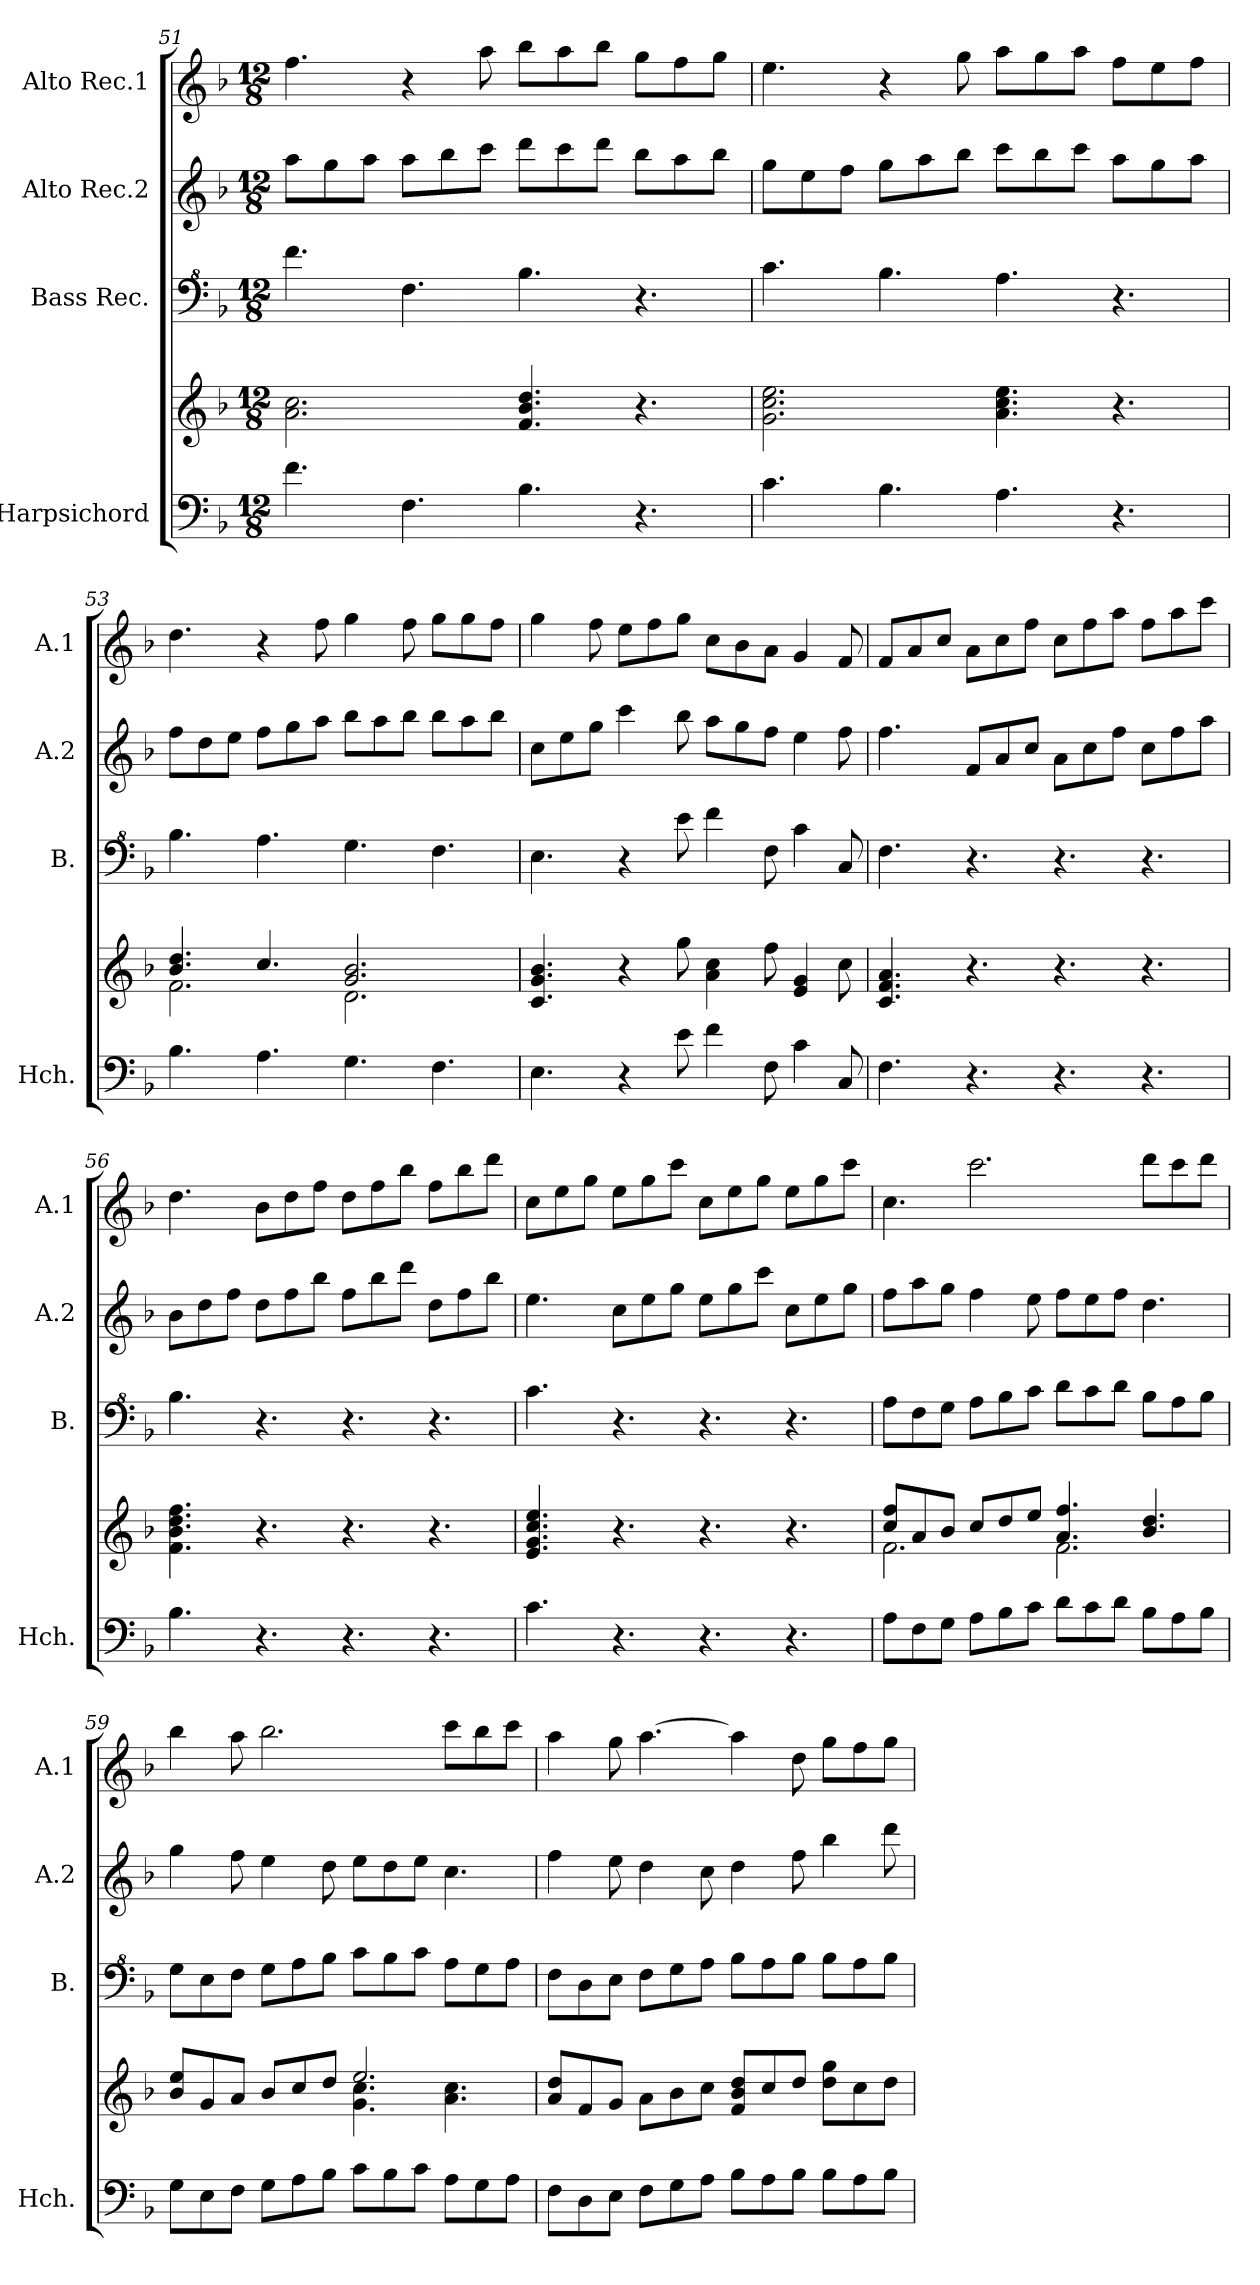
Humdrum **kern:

**kern	**kern	**kern	**kern	**kern
*part4	*part4	*part3	*part2	*part1
*staff5	*staff4	*staff3	*staff2	*staff1
*I"Harpsichord	*	*I"Bass Rec.	*I"Alto Rec.2	*I"Alto Rec.1
*I'Hch.	*	*I'B.	*I'A.2	*I'A.1
*clefF4	*clefG2	*clefF^4	*clefG2	*clefG2
*k[b-]	*k[b-]	*k[b-]	*k[b-]	*k[b-]
*M12/8	*M12/8	*M12/8	*M12/8	*M12/8
=51	=51	=51	=51	=51
4.f\	2.a\ 2.cc\	4.ff\	8aa\L	4.ff\
.	.	.	8gg\	.
.	.	.	8aa\J	.
4.F\	.	4.f\	8aa\L	4r
.	.	.	8bb-\	.
.	.	.	8ccc\J	8aa\
4.B-\	4.f/ 4.b-/ 4.dd/	4.b-\	8ddd\L	8bb-\L
.	.	.	8ccc\	8aa\
.	.	.	8ddd\J	8bb-\J
4.r	4.r	4.r	8bb-\L	8gg\L
.	.	.	8aa\	8ff\
.	.	.	8bb-\J	8gg\J
=52	=52	=52	=52	=52
4.c\	2.g\ 2.cc\ 2.ee\	4.cc\	8gg\L	4.ee\
.	.	.	8ee\	.
.	.	.	8ff\J	.
4.B-\	.	4.b-\	8gg\L	4r
.	.	.	8aa\	.
.	.	.	8bb-\J	8gg\
4.A\	4.a\ 4.cc\ 4.ee\	4.a\	8ccc\L	8aa\L
.	.	.	8bb-\	8gg\
.	.	.	8ccc\J	8aa\J
4.r	4.r	4.r	8aa\L	8ff\L
.	.	.	8gg\	8ee\
.	.	.	8aa\J	8ff\J
!!LO:LB:g=z
=53	=53	=53	=53	=53
*	*^	*	*	*
4.B-\	4.b-/ 4.dd/	2.f\	4.b-\	8ff\L	4.dd\
.	.	.	.	8dd\	.
.	.	.	.	8ee\J	.
4.A\	4.cc/	.	4.a\	8ff\L	4r
.	.	.	.	8gg\	.
.	.	.	.	8aa\J	8ff\
4.G\	2.g/ 2.b-/	2.d\	4.g\	8bb-\L	4gg\
.	.	.	.	8aa\	.
.	.	.	.	8bb-\J	8ff\
4.F\	.	.	4.f\	8bb-\L	8gg\L
.	.	.	.	8aa\	8gg\
.	.	.	.	8bb-\J	8ff\J
*	*v	*v	*	*	*
=54	=54	=54	=54	=54
4.E\	4.c/ 4.g/ 4.b-/	4.e\	8cc\L	4gg\
.	.	.	8ee\	.
.	.	.	8gg\J	8ff\
4r	4r	4r	4ccc\	8ee\L
.	.	.	.	8ff\
8e\	8gg\	8ee\	8bb-\	8gg\J
4f\	4a\ 4cc\	4ff\	8aa\L	8cc\L
.	.	.	8gg\	8b-\
8F\	8ff\	8f\	8ff\J	8a\J
4c\	4e/ 4g/	4cc\	4ee\	4g/
8C/	8cc\	8c/	8ff\	8f/
=55	=55	=55	=55	=55
4.F\	4.c/ 4.f/ 4.a/	4.f\	4.ff\	8f/L
.	.	.	.	8a/
.	.	.	.	8cc/J
4.r	4.r	4.r	8f/L	8a\L
.	.	.	8a/	8cc\
.	.	.	8cc/J	8ff\J
4.r	4.r	4.r	8a\L	8cc\L
.	.	.	8cc\	8ff\
.	.	.	8ff\J	8aa\J
4.r	4.r	4.r	8cc\L	8ff\L
.	.	.	8ff\	8aa\
.	.	.	8aa\J	8ccc\J
=56	=56	=56	=56	=56
4.B-\	4.f\ 4.b-\ 4.dd\ 4.ff\	4.b-\	8b-\L	4.dd\
.	.	.	8dd\	.
.	.	.	8ff\J	.
4.r	4.r	4.r	8dd\L	8b-\L
.	.	.	8ff\	8dd\
.	.	.	8bb-\J	8ff\J
4.r	4.r	4.r	8ff\L	8dd\L
.	.	.	8bb-\	8ff\
.	.	.	8ddd\J	8bb-\J
4.r	4.r	4.r	8dd\L	8ff\L
.	.	.	8ff\	8bb-\
.	.	.	8bb-\J	8ddd\J
=57	=57	=57	=57	=57
4.c\	4.e/ 4.g/ 4.cc/ 4.ee/	4.cc\	4.ee\	8cc\L
.	.	.	.	8ee\
.	.	.	.	8gg\J
4.r	4.r	4.r	8cc\L	8ee\L
.	.	.	8ee\	8gg\
.	.	.	8gg\J	8ccc\J
4.r	4.r	4.r	8ee\L	8cc\L
.	.	.	8gg\	8ee\
.	.	.	8ccc\J	8gg\J
4.r	4.r	4.r	8cc\L	8ee\L
.	.	.	8ee\	8gg\
.	.	.	8gg\J	8ccc\J
!!LO:LB:g=z
=58	=58	=58	=58	=58
*	*^	*	*	*
8A\L	8cc/ 8ff/L	2.f\	8a\L	8ff\L	4.cc\
8F\	8a/	.	8f\	8aa\	.
8G\J	8b-/J	.	8g\J	8gg\J	.
8A\L	8cc/L	.	8a\L	4ff\	2.ccc\
8B-\	8dd/	.	8b-\	.	.
8c\J	8ee/J	.	8cc\J	8ee\	.
8d\L	4.a/ 4.ff/	2.f\	8dd\L	8ff\L	.
8c\	.	.	8cc\	8ee\	.
8d\J	.	.	8dd\J	8ff\J	.
8B-\L	4.b-/ 4.dd/	.	8b-\L	4.dd\	8ddd\L
8A\	.	.	8a\	.	8ccc\
8B-\J	.	.	8b-\J	.	8ddd\J
=59	=59	=59	=59	=59	=59
8G\L	8b-/ 8ee/L	2.ryy	8g\L	4gg\	4bb-\
8E\	8g/	.	8e\	.	.
8F\J	8a/J	.	8f\J	8ff\	8aa\
8G\L	8b-/L	.	8g\L	4ee\	2.bb-\
8A\	8cc/	.	8a\	.	.
8B-\J	8dd/J	.	8b-\J	8dd\	.
8c\L	2.ee/	4.g\ 4.cc\	8cc\L	8ee\L	.
8B-\	.	.	8b-\	8dd\	.
8c\J	.	.	8cc\J	8ee\J	.
8A\L	.	4.a\ 4.cc\	8a\L	4.cc\	8ccc\L
8G\	.	.	8g\	.	8bb-\
8A\J	.	.	8a\J	.	8ccc\J
*	*v	*v	*	*	*
=60	=60	=60	=60	=60
8F\L	8a/ 8dd/L	8f\L	4ff\	4aa\
8D\	8f/	8d\	.	.
8E\J	8g/J	8e\J	8ee\	8gg\
8F\L	8a\L	8f\L	4dd\	[4.aa\
8G\	8b-\	8g\	.	.
8A\J	8cc\J	8a\J	8cc\	.
8B-\L	8f/ 8b-/ 8dd/L	8b-\L	4dd\	4aa\]
8A\	8cc/	8a\	.	.
8B-\J	8dd/J	8b-\J	8ff\	8dd\
8B-\L	8dd\ 8gg\L	8b-\L	4bb-\	8gg\L
8A\	8cc\	8a\	.	8ff\
8B-\J	8dd\J	8b-\J	8ddd\	8gg\J
=	=	=	=	=
*-	*-	*-	*-	*-
